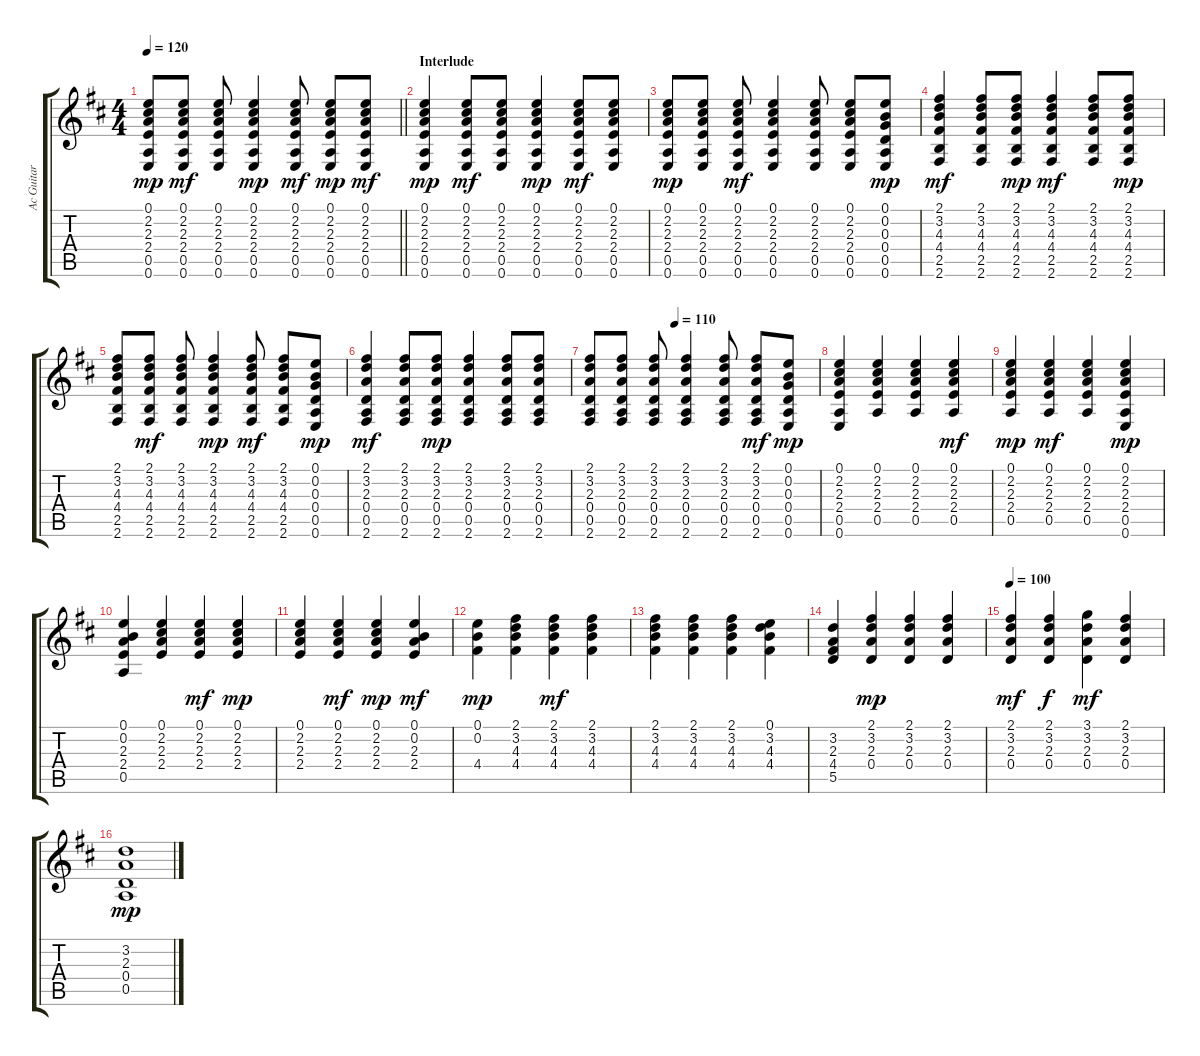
\track ("Ac Guitar" "Ac Guitar") {instrument acousticguitarsteel}
\staff {score tabs}
\tuning (E4 B3 G3 D3 A2 E2) {hide}
\ts (4 4)
\tempo 120
\clef g2
\barLineRight lightlight
\ks d
(0.1 2.2 2.3 2.4 0.5 0.6).8{dy mp} (0.1 2.2 2.3 2.4 0.5 0.6).8{dy mf} (0.1 2.2 2.3 2.4 0.5 0.6).8 (0.1 2.2 2.3 2.4 0.5 0.6).4{dy mp} (0.1 2.2 2.3 2.4 0.5 0.6).8{dy mf} (0.1 2.2 2.3 2.4 0.5 0.6).8{dy mp} (0.1 2.2 2.3 2.4 0.5 0.6).8{dy mf} |
\section ("" "Interlude")
(0.1 2.2 2.3 2.4 0.5 0.6).4{dy mp} (0.1 2.2 2.3 2.4 0.5 0.6).8{dy mf} (0.1 2.2 2.3 2.4 0.5 0.6).8 (0.1 2.2 2.3 2.4 0.5 0.6).4{dy mp} (0.1 2.2 2.3 2.4 0.5 0.6).8{dy mf} (0.1 2.2 2.3 2.4 0.5 0.6).8 |
(0.1 2.2 2.3 2.4 0.5 0.6).8{dy mp} (0.1 2.2 2.3 2.4 0.5 0.6).8 (0.1 2.2 2.3 2.4 0.5 0.6).8{dy mf} (0.1 2.2 2.3 2.4 0.5 0.6).4 (0.1 2.2 2.3 2.4 0.5 0.6).8 (0.1 2.2 2.3 2.4 0.5 0.6).8 (0.1 0.2 0.3 0.4 0.5 0.6).8{dy mp} |
(2.1 3.2 4.3 4.4 2.5 2.6).4{dy mf} (2.1 3.2 4.3 4.4 2.5 2.6).8 (2.1 3.2 4.3 4.4 2.5 2.6).8{dy mp} (2.1 3.2 4.3 4.4 2.5 2.6).4{dy mf} (2.1 3.2 4.3 4.4 2.5 2.6).8 (2.1 3.2 4.3 4.4 2.5 2.6).8{dy mp} |
(2.1 3.2 4.3 4.4 2.5 2.6).8 (2.1 3.2 4.3 4.4 2.5 2.6).8{dy mf} (2.1 3.2 4.3 4.4 2.5 2.6).8 (2.1 3.2 4.3 4.4 2.5 2.6).4{dy mp} (2.1 3.2 4.3 4.4 2.5 2.6).8{dy mf} (2.1 3.2 4.3 4.4 2.5 2.6).8 (0.1 0.2 0.3 0.4 0.5 0.6).8{dy mp} |
(2.1 3.2 2.3 0.4 0.5 2.6).4{dy mf} (2.1 3.2 2.3 0.4 0.5 2.6).8 (2.1 3.2 2.3 0.4 0.5 2.6).8{dy mp} (2.1 3.2 2.3 0.4 0.5 2.6).4 (2.1 3.2 2.3 0.4 0.5 2.6).8 (2.1 3.2 2.3 0.4 0.5 2.6).8 |
\tempo (110 0.375)
(2.1 3.2 2.3 0.4 0.5 2.6).8 (2.1 3.2 2.3 0.4 0.5 2.6).8 (2.1 3.2 2.3 0.4 0.5 2.6).8 (2.1 3.2 2.3 0.4 0.5 2.6).4 (2.1 3.2 2.3 0.4 0.5 2.6).8 (2.1 3.2 2.3 0.4 0.5 2.6).8{dy mf} (0.1 0.2 0.3 0.4 0.5 0.6).8{dy mp} |
(0.1 2.2 2.3 2.4 0.5 0.6).4 (0.1 2.2 2.3 2.4 0.5).4 (0.1 2.2 2.3 2.4 0.5).4 (0.1 2.2 2.3 2.4 0.5).4{dy mf} |
(0.1 2.2 2.3 2.4 0.5).4{dy mp} (0.1 2.2 2.3 2.4 0.5).4{dy mf} (0.1 2.2 2.3 2.4 0.5).4 (0.1 2.2 2.3 2.4 0.5 0.6).4{dy mp} |
(0.1 0.2 2.3 2.4 0.5).4 (0.1 2.2 2.3 2.4).4 (0.1 2.2 2.3 2.4).4{dy mf} (0.1 2.2 2.3 2.4).4{dy mp} |
(0.1 2.2 2.3 2.4).4 (0.1 2.2 2.3 2.4).4{dy mf} (0.1 2.2 2.3 2.4).4{dy mp} (0.1 0.2 2.3 2.4).4{dy mf} |
(0.1 0.2 4.4).4{dy mp} (2.1 3.2 4.3 4.4).4 (2.1 3.2 4.3 4.4).4{dy mf} (2.1 3.2 4.3 4.4).4 |
(2.1 3.2 4.3 4.4).4 (2.1 3.2 4.3 4.4).4 (2.1 3.2 4.3 4.4).4 (0.1 3.2 4.3 4.4).4 |
(3.2 2.3 4.4 5.5).4 (2.1 3.2 2.3 0.4).4{dy mp} (2.1 3.2 2.3 0.4).4 (2.1 3.2 2.3 0.4).4 |
\tempo 100
(2.1 3.2 2.3 0.4).4{dy mf} (2.1 3.2 2.3 0.4).4{dy f} (3.1 3.2 2.3 0.4).4{dy mf} (2.1 3.2 2.3 0.4).4 |
(3.2 2.3 0.4 0.5).1{dy mp}
